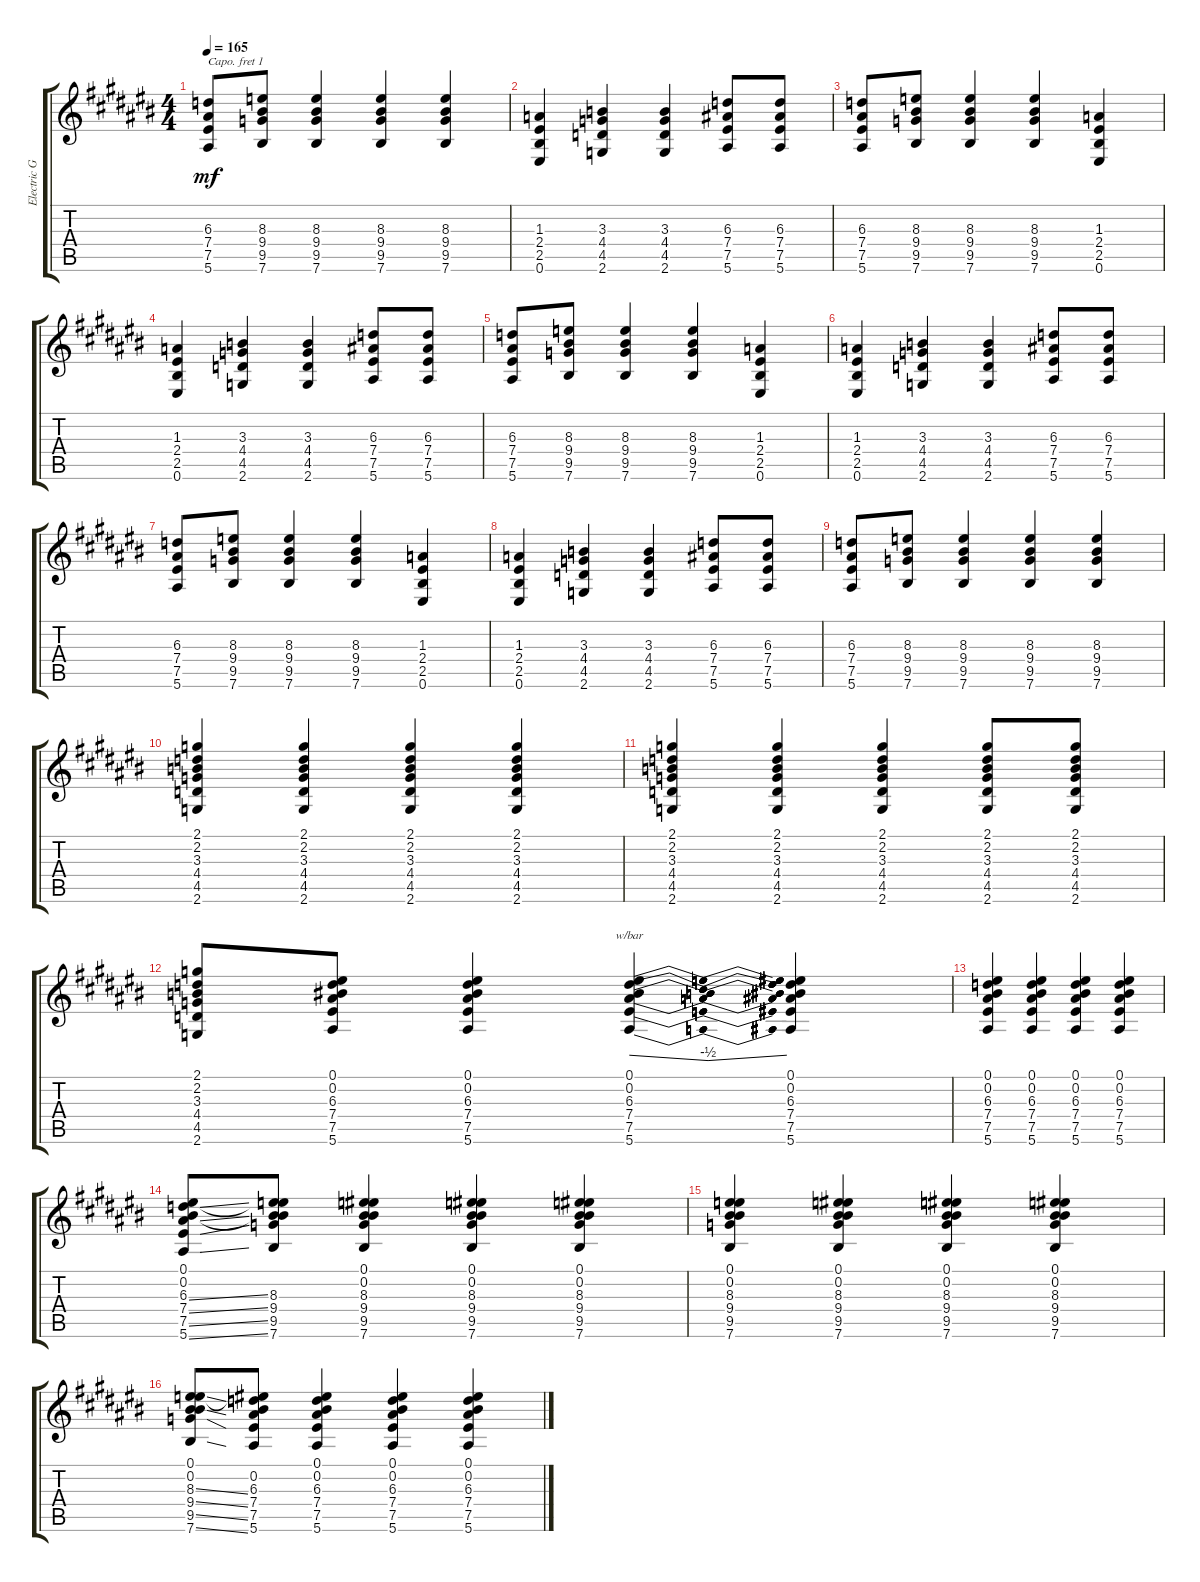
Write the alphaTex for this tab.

\track ("Electric Guitar" "Electric G") {instrument overdrivenguitar}
\staff {score tabs}
\capo 1
\tuning (E4 B3 G3 D3 A2 E2) {hide}
\ts (4 4)
\tempo 165
\clef g2
\ks c#
(6.3 7.4 7.5 5.6).8{dy mf} (8.3 9.4 9.5 7.6).8 (8.3 9.4 9.5 7.6).4 (8.3 9.4 9.5 7.6).4 (8.3 9.4 9.5 7.6).4 |
(1.3 2.4 2.5 0.6).4 (3.3 4.4 4.5 2.6).4 (3.3 4.4 4.5 2.6).4 (6.3 7.4 7.5 5.6).8 (6.3 7.4 7.5 5.6).8 |
(6.3 7.4 7.5 5.6).8 (8.3 9.4 9.5 7.6).8 (8.3 9.4 9.5 7.6).4 (8.3 9.4 9.5 7.6).4 (1.3 2.4 2.5 0.6).4 |
(1.3 2.4 2.5 0.6).4 (3.3 4.4 4.5 2.6).4 (3.3 4.4 4.5 2.6).4 (6.3 7.4 7.5 5.6).8 (6.3 7.4 7.5 5.6).8 |
(6.3 7.4 7.5 5.6).8 (8.3 9.4 9.5 7.6).8 (8.3 9.4 9.5 7.6).4 (8.3 9.4 9.5 7.6).4 (1.3 2.4 2.5 0.6).4 |
(1.3 2.4 2.5 0.6).4 (3.3 4.4 4.5 2.6).4 (3.3 4.4 4.5 2.6).4 (6.3 7.4 7.5 5.6).8 (6.3 7.4 7.5 5.6).8 |
(6.3 7.4 7.5 5.6).8 (8.3 9.4 9.5 7.6).8 (8.3 9.4 9.5 7.6).4 (8.3 9.4 9.5 7.6).4 (1.3 2.4 2.5 0.6).4 |
(1.3 2.4 2.5 0.6).4 (3.3 4.4 4.5 2.6).4 (3.3 4.4 4.5 2.6).4 (6.3 7.4 7.5 5.6).8 (6.3 7.4 7.5 5.6).8 |
(6.3 7.4 7.5 5.6).8 (8.3 9.4 9.5 7.6).8 (8.3 9.4 9.5 7.6).4 (8.3 9.4 9.5 7.6).4 (8.3 9.4 9.5 7.6).4 |
(2.1 2.2 3.3 4.4 4.5 2.6).4 (2.1 2.2 3.3 4.4 4.5 2.6).4 (2.1 2.2 3.3 4.4 4.5 2.6).4 (2.1 2.2 3.3 4.4 4.5 2.6).4 |
(2.1 2.2 3.3 4.4 4.5 2.6).4 (2.1 2.2 3.3 4.4 4.5 2.6).4 (2.1 2.2 3.3 4.4 4.5 2.6).4 (2.1 2.2 3.3 4.4 4.5 2.6).8 (2.1 2.2 3.3 4.4 4.5 2.6).8 |
(2.1 2.2 3.3 4.4 4.5 2.6).8 (0.1 0.2 6.3 7.4 7.5 5.6).8 (0.1 0.2 6.3 7.4 7.5 5.6).4 (0.1 0.2 6.3 7.4 7.5 5.6).4{tbe (dip default 0 0 30 -2 60 0)} (0.1 0.2 6.3 7.4 7.5 5.6).4 |
(0.1 0.2 6.3 7.4 7.5 5.6).4 (0.1 0.2 6.3 7.4 7.5 5.6).4 (0.1 0.2 6.3 7.4 7.5 5.6).4 (0.1 0.2 6.3 7.4 7.5 5.6).4 |
(0.1 0.2 6.3{ss} 7.4{ss} 7.5{ss} 5.6{ss}).8 (0.1{t} 0.2{t} 8.3 9.4 9.5 7.6).8 (0.1 0.2 8.3 9.4 9.5 7.6).4 (0.1 0.2 8.3 9.4 9.5 7.6).4 (0.1 0.2 8.3 9.4 9.5 7.6).4 |
(0.1 0.2 8.3 9.4 9.5 7.6).4 (0.1 0.2 8.3 9.4 9.5 7.6).4 (0.1 0.2 8.3 9.4 9.5 7.6).4 (0.1 0.2 8.3 9.4 9.5 7.6).4 |
(0.1 0.2 8.3{ss} 9.4{ss} 9.5{ss} 7.6{ss}).8 (0.1{t} 0.2 6.3 7.4 7.5 5.6).8 (0.1 0.2 6.3 7.4 7.5 5.6).4 (0.1 0.2 6.3 7.4 7.5 5.6).4 (0.1 0.2 6.3 7.4 7.5 5.6).4
